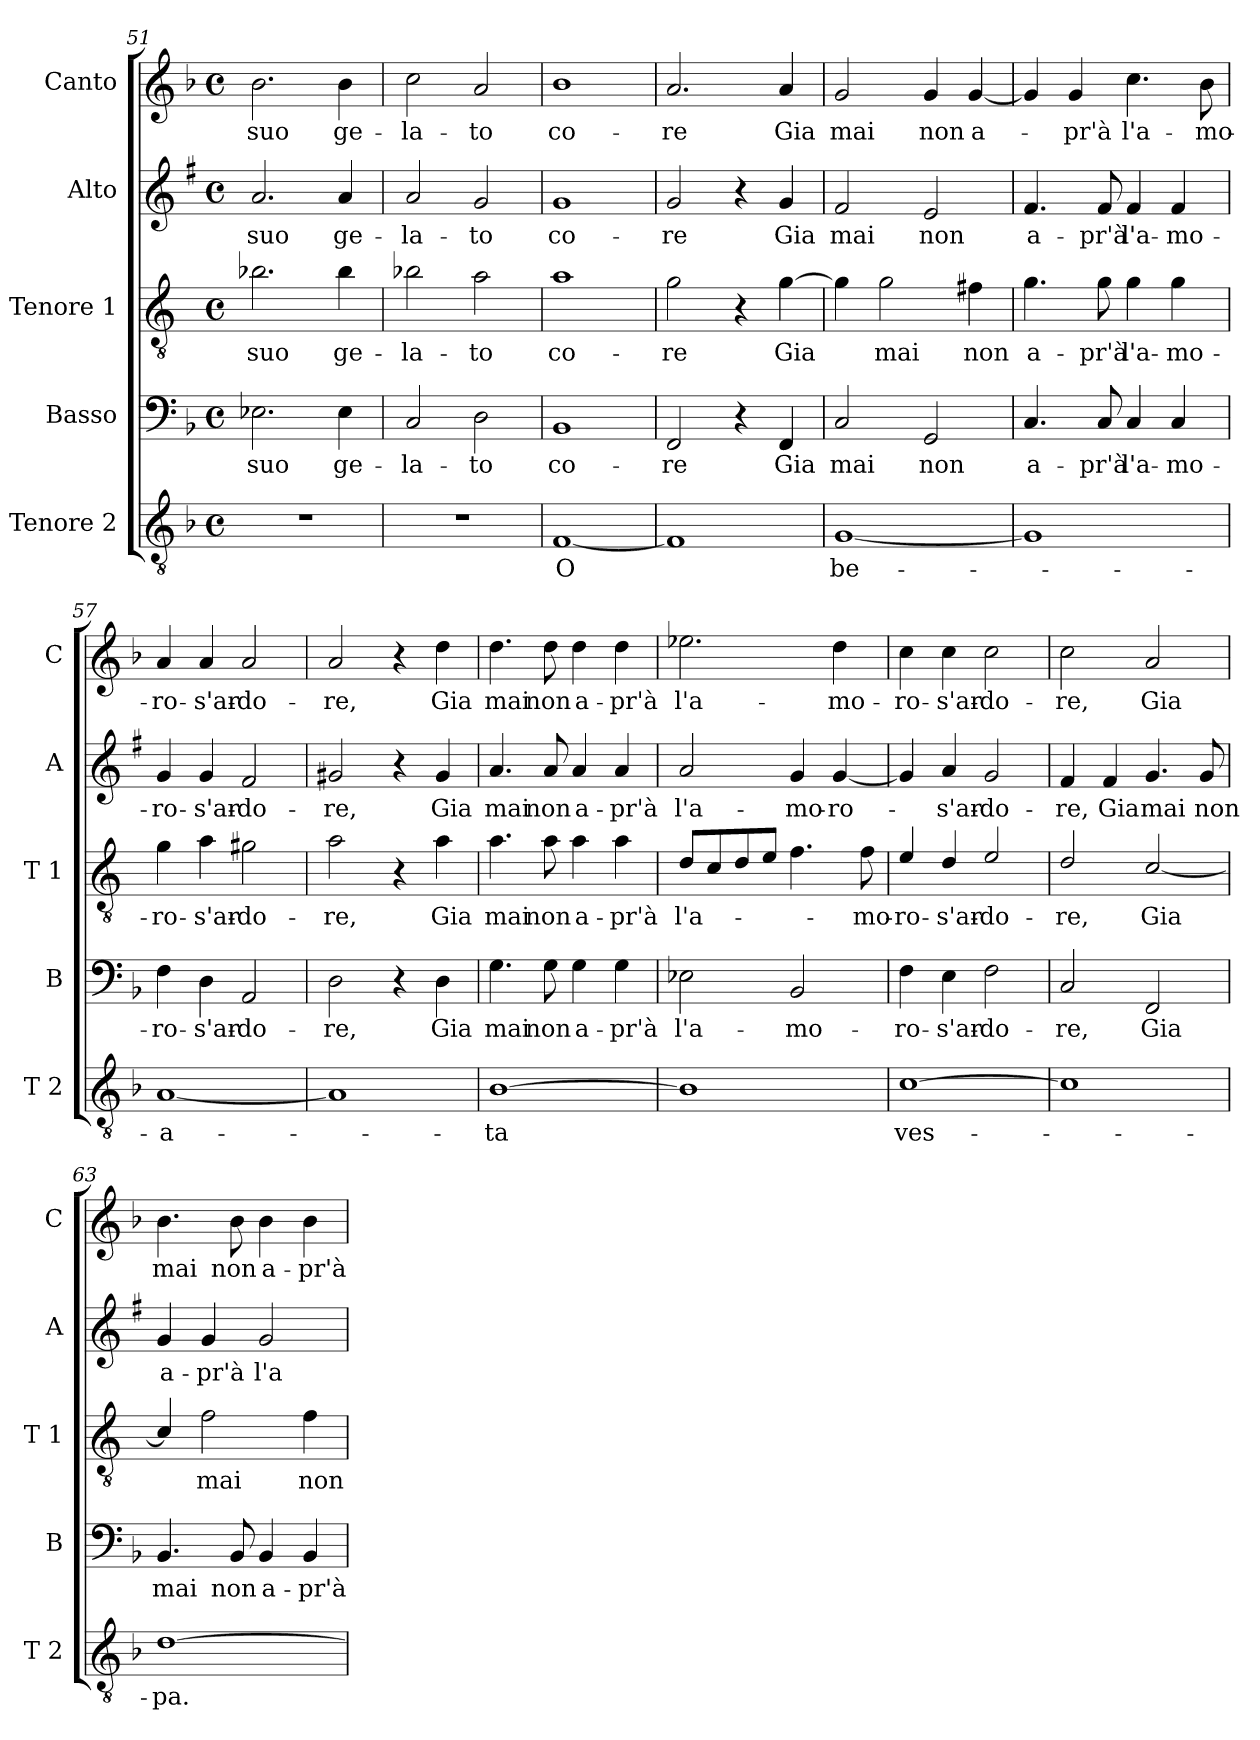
**kern	**text	**kern	**text	**kern	**text	**kern	**text	**kern	**text
*part5	*part5	*part4	*part4	*part3	*part3	*part2	*part2	*part1	*part1
*staff5	*staff5	*staff4	*staff4	*staff3	*staff3	*staff2	*staff2	*staff1	*staff1
*I"Tenore 2	*	*I"Basso	*	*I"Tenore 1	*	*I"Alto	*	*I"Canto	*
*I'T 2	*	*I'B	*	*I'T 1	*	*I'A	*	*I'C	*
*clefGv2	*	*clefF4	*	*clefGv2	*	*clefG2	*	*clefG2	*
*	*	*	*	*ITrd4c7	*	*ITrd1c2	*	*	*
*k[b-]	*	*k[b-]	*	*k[b-]	*	*k[b-]	*	*k[b-]	*
*F:	*	*F:	*	*F:	*	*F:	*	*F:	*
*M4/4	*	*M4/4	*	*M4/4	*	*M4/4	*	*M4/4	*
*met(c)	*	*met(c)	*	*met(c)	*	*met(c)	*	*met(c)	*
=51	=51	=51	=51	=51	=51	=51	=51	=51	=51
!	!	!	!LO:LY:b	!	!LO:LY:b	!	!LO:LY:b	!	!LO:LY:b
1r	.	2.E-X\	suo	2.e-X\	suo	2.g/	suo	2.b-\	suo
!	!	!	!LO:LY:b	!	!LO:LY:b	!	!LO:LY:b	!	!LO:LY:b
.	.	4E-\	ge-	4e-\	ge-	4g/	ge-	4b-\	ge-
=52	=52	=52	=52	=52	=52	=52	=52	=52	=52
!	!	!	!LO:LY:b	!	!LO:LY:b	!	!LO:LY:b	!	!LO:LY:b
1r	.	2C/	-la-	2e-X\	-la-	2g/	-la-	2cc\	-la-
!	!	!	!LO:LY:b	!	!LO:LY:b	!	!LO:LY:b	!	!LO:LY:b
.	.	2D\	-to	2d\	-to	2f/	-to	2a/	-to
=53	=53	=53	=53	=53	=53	=53	=53	=53	=53
!	!LO:LY:b	!	!LO:LY:b	!	!LO:LY:b	!	!LO:LY:b	!	!LO:LY:b
[1F	O	1BB-	co-	1d	co-	1f	co-	1b-	co-
=54	=54	=54	=54	=54	=54	=54	=54	=54	=54
!	!	!	!LO:LY:b	!	!LO:LY:b	!	!LO:LY:b	!	!LO:LY:b
1F]	.	2FF/	-re	2c\	-re	2f/	-re	2.a/	-re
.	.	4r	.	4r	.	4r	.	.	.
!	!	!	!LO:LY:b	!	!LO:LY:b	!	!LO:LY:b	!	!LO:LY:b
.	.	4FF/	Gia	[4c\	Gia	4f/	Gia	4a/	Gia
=55	=55	=55	=55	=55	=55	=55	=55	=55	=55
!	!LO:LY:b	!	!LO:LY:b	!	!	!	!LO:LY:b	!	!LO:LY:b
[1G	be-	2C/	mai	4c\]	.	2e/	mai	2g/	mai
!	!	!	!	!	!LO:LY:b	!	!	!	!
.	.	.	.	2c\	mai	.	.	.	.
!	!	!	!LO:LY:b	!	!	!	!LO:LY:b	!	!LO:LY:b
.	.	2GG/	non	.	.	2d/	non	4g/	non
!	!	!	!	!	!LO:LY:b	!	!	!	!LO:LY:b
.	.	.	.	4Bn\	non	.	.	[4g/	a-
=56	=56	=56	=56	=56	=56	=56	=56	=56	=56
!	!	!	!LO:LY:b	!	!LO:LY:b	!	!LO:LY:b	!	!
1G]	.	4.C/	a-	4.c\	a-	4.e/	a-	4g/]	.
!	!	!	!	!	!	!	!	!	!LO:LY:b
.	.	.	.	.	.	.	.	4g/	-pr'à
!	!	!	!LO:LY:b	!	!LO:LY:b	!	!LO:LY:b	!	!
.	.	8C/	-pr'à	8c\	-pr'à	8e/	-pr'à	.	.
!	!	!	!LO:LY:b	!	!LO:LY:b	!	!LO:LY:b	!	!LO:LY:b
.	.	4C/	l'a-	4c\	l'a-	4e/	l'a-	4.cc\	l'a-
!	!	!	!LO:LY:b	!	!LO:LY:b	!	!LO:LY:b	!	!
.	.	4C/	-mo-	4c\	-mo-	4e/	-mo-	.	.
!	!	!	!	!	!	!	!	!	!LO:LY:b
.	.	.	.	.	.	.	.	8b-\	-mo-
=57	=57	=57	=57	=57	=57	=57	=57	=57	=57
!	!LO:LY:b	!	!LO:LY:b	!	!LO:LY:b	!	!LO:LY:b	!	!LO:LY:b
[1A	-a-	4F\	-ro-	4c\	-ro-	4f/	-ro-	4a/	-ro-
!	!	!	!LO:LY:b	!	!LO:LY:b	!	!LO:LY:b	!	!LO:LY:b
.	.	4D\	-s'ar-	4d\	-s'ar-	4f/	-s'ar-	4a/	-s'ar-
!	!	!	!LO:LY:b	!	!LO:LY:b	!	!LO:LY:b	!	!LO:LY:b
.	.	2AA/	-do-	2c#X\	-do-	2e/	-do-	2a/	-do-
!!LO:PB:g=z
=58	=58	=58	=58	=58	=58	=58	=58	=58	=58
!	!	!	!LO:LY:b	!	!LO:LY:b	!	!LO:LY:b	!	!LO:LY:b
1A]	.	2D\	-re,	2d\	-re,	2f#X/	-re,	2a/	-re,
.	.	4r	.	4r	.	4r	.	4r	.
!	!	!	!LO:LY:b	!	!LO:LY:b	!	!LO:LY:b	!	!LO:LY:b
.	.	4D\	Gia	4d\	Gia	4f#/	Gia	4dd\	Gia
=59	=59	=59	=59	=59	=59	=59	=59	=59	=59
!	!LO:LY:b	!	!LO:LY:b	!	!LO:LY:b	!	!LO:LY:b	!	!LO:LY:b
[1B-	-ta	4.G\	mai	4.d\	mai	4.g/	mai	4.dd\	mai
!	!	!	!LO:LY:b	!	!LO:LY:b	!	!LO:LY:b	!	!LO:LY:b
.	.	8G\	non	8d\	non	8g/	non	8dd\	non
!	!	!	!LO:LY:b	!	!LO:LY:b	!	!LO:LY:b	!	!LO:LY:b
.	.	4G\	a-	4d\	a-	4g/	a-	4dd\	a-
!	!	!	!LO:LY:b	!	!LO:LY:b	!	!LO:LY:b	!	!LO:LY:b
.	.	4G\	-pr'à	4d\	-pr'à	4g/	-pr'à	4dd\	-pr'à
=60	=60	=60	=60	=60	=60	=60	=60	=60	=60
!	!	!	!LO:LY:b	!	!LO:LY:b	!	!LO:LY:b	!	!LO:LY:b
1B-]	.	2E-X\	l'a-	8G/L	l'a-	2g/	l'a-	2.ee-X\	l'a-
.	.	.	.	8F/	.	.	.	.	.
.	.	.	.	8G/	.	.	.	.	.
.	.	.	.	8A/J	.	.	.	.	.
!	!	!	!LO:LY:b	!	!	!	!LO:LY:b	!	!
.	.	2BB-/	-mo-	4.B-\	.	4f/	-mo-	.	.
!	!	!	!	!	!	!	!LO:LY:b	!	!LO:LY:b
.	.	.	.	.	.	[4f/	-ro-	4dd\	-mo-
!	!	!	!	!	!LO:LY:b	!	!	!	!
.	.	.	.	8B-\	-mo-	.	.	.	.
=61	=61	=61	=61	=61	=61	=61	=61	=61	=61
!	!LO:LY:b	!	!LO:LY:b	!	!LO:LY:b	!	!	!	!LO:LY:b
[1c	ves-	4F\	-ro-	4A/	-ro-	4f/]	.	4cc\	-ro-
!	!	!	!LO:LY:b	!	!LO:LY:b	!	!LO:LY:b	!	!LO:LY:b
.	.	4E\	-s'ar-	4G/	-s'ar-	4g/	-s'ar-	4cc\	-s'ar-
!	!	!	!LO:LY:b	!	!LO:LY:b	!	!LO:LY:b	!	!LO:LY:b
.	.	2F\	-do-	2A/	-do-	2f/	-do-	2cc\	-do-
=62	=62	=62	=62	=62	=62	=62	=62	=62	=62
!	!	!	!LO:LY:b	!	!LO:LY:b	!	!LO:LY:b	!	!LO:LY:b
1c]	.	2C/	-re,	2G/	-re,	4e/	-re,	2cc\	-re,
!	!	!	!	!	!	!	!LO:LY:b	!	!
.	.	.	.	.	.	4e/	Gia	.	.
!	!	!	!LO:LY:b	!	!LO:LY:b	!	!LO:LY:b	!	!LO:LY:b
.	.	2FF/	Gia	[2F/	Gia	4.f/	mai	2a/	Gia
!	!	!	!	!	!	!	!LO:LY:b	!	!
.	.	.	.	.	.	8f/	non	.	.
=63	=63	=63	=63	=63	=63	=63	=63	=63	=63
!	!LO:LY:b	!	!LO:LY:b	!	!	!	!LO:LY:b	!	!LO:LY:b
[1d	-pa.	4.BB-/	mai	4F/]	.	4f/	a-	4.b-\	mai
!	!	!	!	!	!LO:LY:b	!	!LO:LY:b	!	!
.	.	.	.	2B-\	mai	4f/	-pr'à	.	.
!	!	!	!LO:LY:b	!	!	!	!	!	!LO:LY:b
.	.	8BB-/	non	.	.	.	.	8b-\	non
!	!	!	!LO:LY:b	!	!	!	!LO:LY:b	!	!LO:LY:b
.	.	4BB-/	a-	.	.	2f/	l'a-	4b-\	a-
!	!	!	!LO:LY:b	!	!LO:LY:b	!	!	!	!LO:LY:b
.	.	4BB-/	-pr'à	4B-\	non	.	.	4b-\	-pr'à
=	=	=	=	=	=	=	=	=	=
*-	*-	*-	*-	*-	*-	*-	*-	*-	*-
